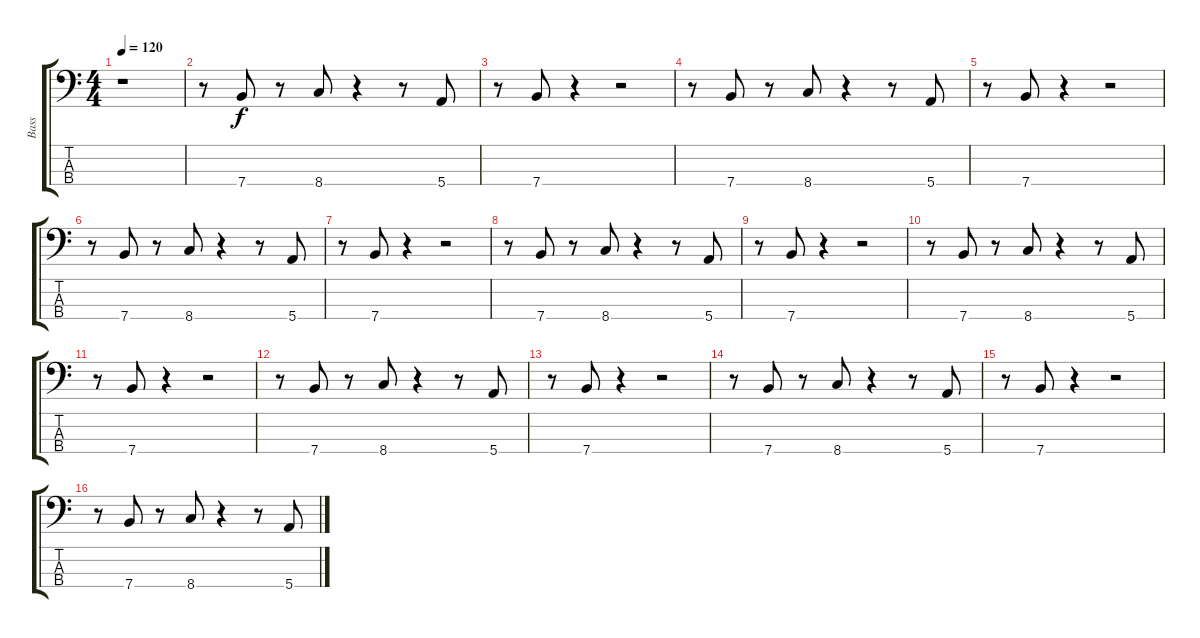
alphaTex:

\track ("Bass" "Bass") {instrument electricbassfinger}
\staff {score tabs}
\tuning (G2 D2 A1 E1) {hide}
\ts (4 4)
\tempo 120
\clef f4
\ks c
r.1{dy f instrument electricbassfinger} |
r.8 7.4.8 r.8 8.4.8 r.4 r.8 5.4.8 |
r.8 7.4.8 r.4 r.2 |
r.8 7.4.8 r.8 8.4.8 r.4 r.8 5.4.8 |
r.8 7.4.8 r.4 r.2 |
r.8 7.4.8 r.8 8.4.8 r.4 r.8 5.4.8 |
r.8 7.4.8 r.4 r.2 |
r.8 7.4.8 r.8 8.4.8 r.4 r.8 5.4.8 |
r.8 7.4.8 r.4 r.2 |
r.8 7.4.8 r.8 8.4.8 r.4 r.8 5.4.8 |
r.8 7.4.8 r.4 r.2 |
r.8 7.4.8 r.8 8.4.8 r.4 r.8 5.4.8 |
r.8 7.4.8 r.4 r.2 |
r.8 7.4.8 r.8 8.4.8 r.4 r.8 5.4.8 |
r.8 7.4.8 r.4 r.2 |
r.8 7.4.8 r.8 8.4.8 r.4 r.8 5.4.8
